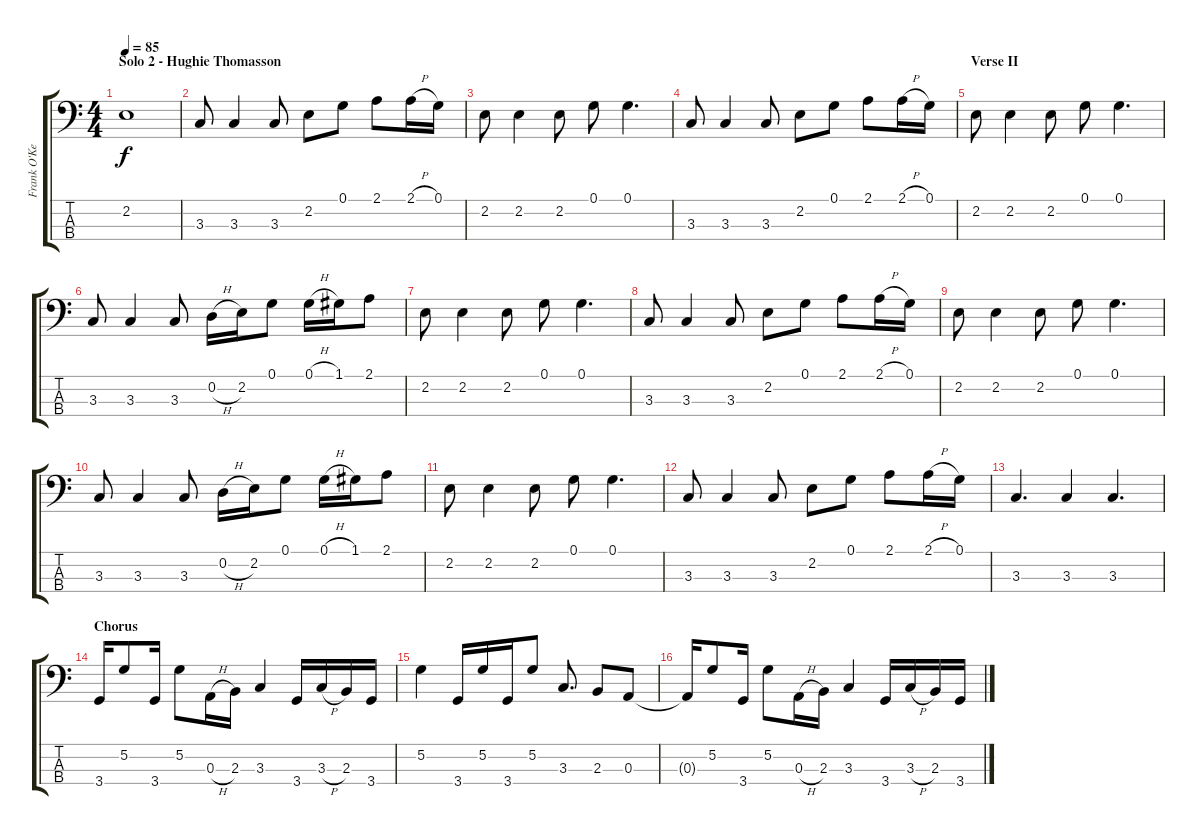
\track ("Frank O'Keefe - Bass" "Frank O'Ke") {instrument electricbassfinger}
\staff {score tabs}
\tuning (G2 D2 A1 E1) {hide}
\ts (4 4)
\section ("" "Solo 2 - Hughie Thomasson")
\tempo 85
\clef f4
\ks c
2.2{t}.1{dy f} |
3.3.8 3.3.4 3.3.8 2.2.8 0.1.8 2.1.8 2.1{h}.16 0.1.16 |
2.2.8 2.2.4 2.2.8 0.1.8 0.1.4{d} |
3.3.8 3.3.4 3.3.8 2.2.8 0.1.8 2.1.8 2.1{h}.16 0.1.16 |
\section ("" "Verse II")
2.2.8 2.2.4 2.2.8 0.1.8 0.1.4{d} |
3.3.8 3.3.4 3.3.8 0.2{h}.16 2.2.16 0.1.8 0.1{h}.16 1.1.16 2.1.8 |
2.2.8 2.2.4 2.2.8 0.1.8 0.1.4{d} |
3.3.8 3.3.4 3.3.8 2.2.8 0.1.8 2.1.8 2.1{h}.16 0.1.16 |
2.2.8 2.2.4 2.2.8 0.1.8 0.1.4{d} |
3.3.8 3.3.4 3.3.8 0.2{h}.16 2.2.16 0.1.8 0.1{h}.16 1.1.16 2.1.8 |
2.2.8 2.2.4 2.2.8 0.1.8 0.1.4{d} |
3.3.8 3.3.4 3.3.8 2.2.8 0.1.8 2.1.8 2.1{h}.16 0.1.16 |
3.3.4{d} 3.3.4 3.3.4{d} |
\section ("" "Chorus")
3.4.16 5.2.8 3.4.16 5.2.8 0.3{h}.16 2.3.16 3.3.4 3.4.16 3.3{h}.16 2.3.16 3.4.16 |
5.2.4 3.4.16 5.2.16 3.4.16 5.2.8 3.3.8{d} 2.3.8 0.3.8 |
0.3{t}.16 5.2.8 3.4.16 5.2.8 0.3{h}.16 2.3.16 3.3.4 3.4.16 3.3{h}.16 2.3.16 3.4.16
